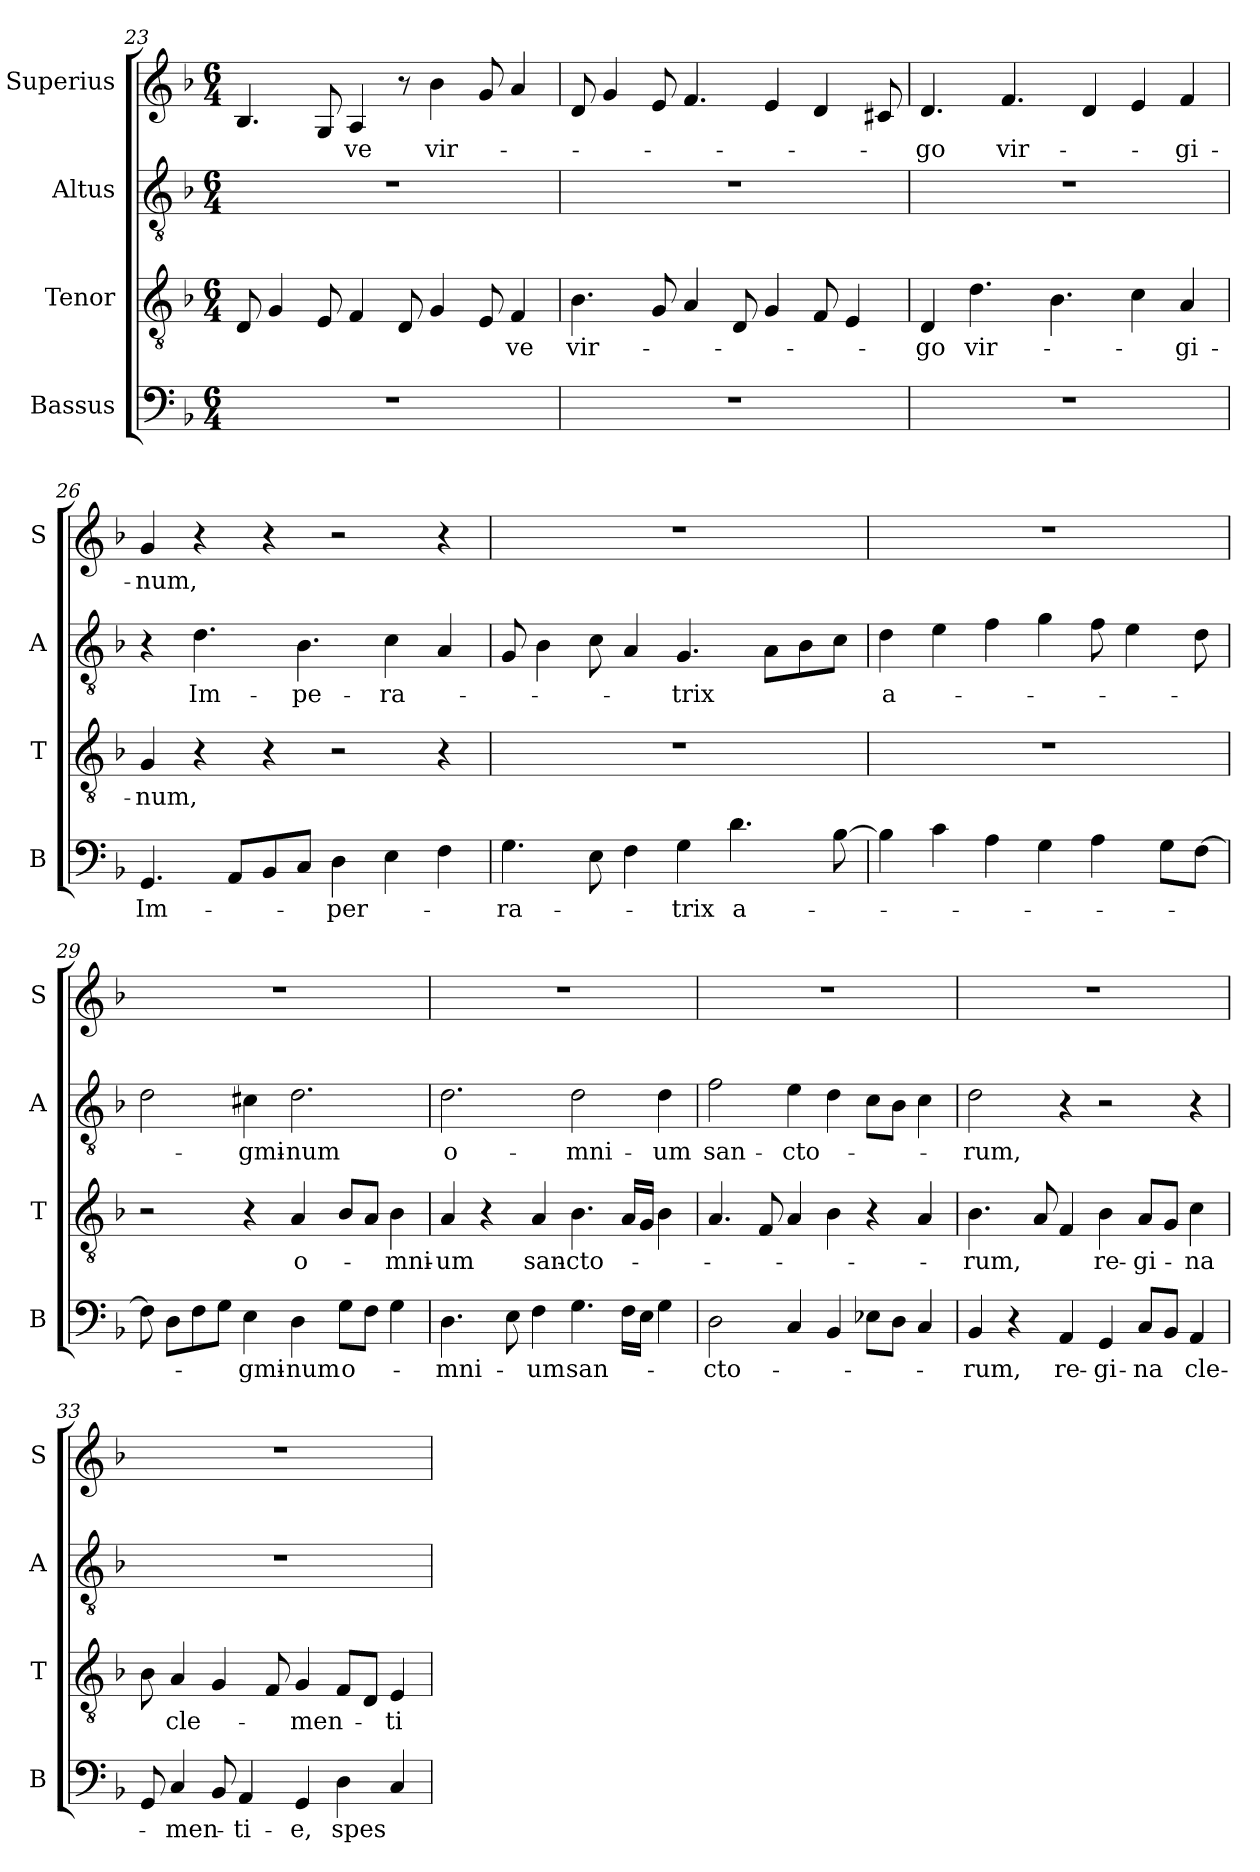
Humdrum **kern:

**kern	**text	**kern	**text	**kern	**text	**kern	**text
*part4	*part4	*part3	*part3	*part2	*part2	*part1	*part1
*staff4	*staff4	*staff3	*staff3	*staff2	*staff2	*staff1	*staff1
*I"Bassus	*	*I"Tenor	*	*I"Altus	*	*I"Superius	*
*I'B	*	*I'T	*	*I'A	*	*I'S	*
*clefF4	*	*clefGv2	*	*clefGv2	*	*clefG2	*
*k[b-]	*	*k[b-]	*	*k[b-]	*	*k[b-]	*
*d:	*	*d:	*	*d:	*	*d:	*
*M6/4	*	*M6/4	*	*M6/4	*	*M6/4	*
=23	=23	=23	=23	=23	=23	=23	=23
1.r	.	8D	.	1.r	.	4.B-	.
.	.	4G	.	.	.	.	.
.	.	8E	.	.	.	8G	.
.	.	4F	.	.	.	4A	-ve
.	.	8D	.	.	.	8r	.
.	.	4G	.	.	.	4b-	vir-
.	.	8E	.	.	.	8g	.
.	.	4F	-ve	.	.	4a	.
=24	=24	=24	=24	=24	=24	=24	=24
1.r	.	4.B-	vir-	1.r	.	8d	.
.	.	.	.	.	.	4g	.
.	.	8G	.	.	.	8e	.
.	.	4A	.	.	.	4.f	.
.	.	8D	.	.	.	.	.
.	.	4G	.	.	.	4e	.
.	.	8F	.	.	.	4d	.
.	.	4E	.	.	.	.	.
.	.	.	.	.	.	8c#X	.
=25	=25	=25	=25	=25	=25	=25	=25
1.r	.	4D	-go	1.r	.	4.d	-go
.	.	4.d	vir-	.	.	.	.
.	.	.	.	.	.	4.f	vir-
.	.	4.B-	.	.	.	.	.
.	.	.	.	.	.	4d	.
.	.	4c	.	.	.	4e	.
.	.	4A	-gi-	.	.	4f	-gi-
=26	=26	=26	=26	=26	=26	=26	=26
4.GG	Im-	4G	-num,	4r	.	4g	-num,
.	.	4r	.	4.d	Im-	4r	.
8AAL	.	.	.	.	.	.	.
8BB-	.	4r	.	.	.	4r	.
8CJ	.	.	.	4.B-	-pe-	.	.
4D	-per-	2r	.	.	.	2r	.
4E	.	.	.	4c	-ra-	.	.
4F	.	4r	.	4A	.	4r	.
=27	=27	=27	=27	=27	=27	=27	=27
4.G	-ra-	1.r	.	8G	.	1.r	.
.	.	.	.	4B-	.	.	.
8E	.	.	.	8c	.	.	.
4F	.	.	.	4A	.	.	.
4G	-trix	.	.	4.G	-trix	.	.
4.d	a-	.	.	.	.	.	.
.	.	.	.	8AL	.	.	.
.	.	.	.	8B-	.	.	.
[8B-	.	.	.	8cJ	.	.	.
=28	=28	=28	=28	=28	=28	=28	=28
4B-]	.	1.r	.	4d	a-	1.r	.
4c	.	.	.	4e	.	.	.
4A	.	.	.	4f	.	.	.
4G	.	.	.	4g	.	.	.
4A	.	.	.	8f	.	.	.
.	.	.	.	4e	.	.	.
8GL	.	.	.	.	.	.	.
[8FJ	.	.	.	8d	.	.	.
=29	=29	=29	=29	=29	=29	=29	=29
8F]	.	2r	.	2d	.	1.r	.
8DL	.	.	.	.	.	.	.
8F	.	.	.	.	.	.	.
8GJ	.	.	.	.	.	.	.
4E	-gmi-	4r	.	4c#X	-gmi-	.	.
4D	-num	4A	o-	2.d	-num	.	.
8GL	o-	8B-L	.	.	.	.	.
8FJ	.	8AJ	.	.	.	.	.
4G	.	4B-	-mni-	.	.	.	.
=30	=30	=30	=30	=30	=30	=30	=30
4.D	-mni-	4A	-um	2.d	o-	1.r	.
.	.	4r	.	.	.	.	.
8E	.	.	.	.	.	.	.
4F	-um	4A	san-	.	.	.	.
4.G	san-	4.B-	-cto-	2d	-mni-	.	.
16FLL	.	16ALL	.	.	.	.	.
16EJJ	.	16GJJ	.	.	.	.	.
4G	.	4B-	.	4d	-um	.	.
=31	=31	=31	=31	=31	=31	=31	=31
2D	-cto-	4.A	.	2f	san-	1.r	.
.	.	8F	.	.	.	.	.
4C	.	4A	.	4e	-cto-	.	.
4BB-	.	4B-	.	4d	.	.	.
8E-XL	.	4r	.	8cL	.	.	.
8DJ	.	.	.	8B-J	.	.	.
4C	.	4A	.	4c	.	.	.
=32	=32	=32	=32	=32	=32	=32	=32
4BB-	-rum,	4.B-	-rum,	2d	-rum,	1.r	.
4r	.	.	.	.	.	.	.
.	.	8A	.	.	.	.	.
4AA	re-	4F	.	4r	.	.	.
4GG	-gi-	4B-	re-	2r	.	.	.
8CL	-na	8AL	-gi-	.	.	.	.
8BB-J	.	8GJ	.	.	.	.	.
4AA	cle-	4c	-na	4r	.	.	.
=33	=33	=33	=33	=33	=33	=33	=33
8GG	.	8B-	.	1.r	.	1.r	.
4C	-men-	4A	cle-	.	.	.	.
8BB-	.	4G	.	.	.	.	.
4AA	-ti-	.	.	.	.	.	.
.	.	8F	.	.	.	.	.
4GG	-e,	4G	-men-	.	.	.	.
4D	spes	8FL	.	.	.	.	.
.	.	8DJ	.	.	.	.	.
4C	.	4E	-ti-	.	.	.	.
=	=	=	=	=	=	=	=
*-	*-	*-	*-	*-	*-	*-	*-
